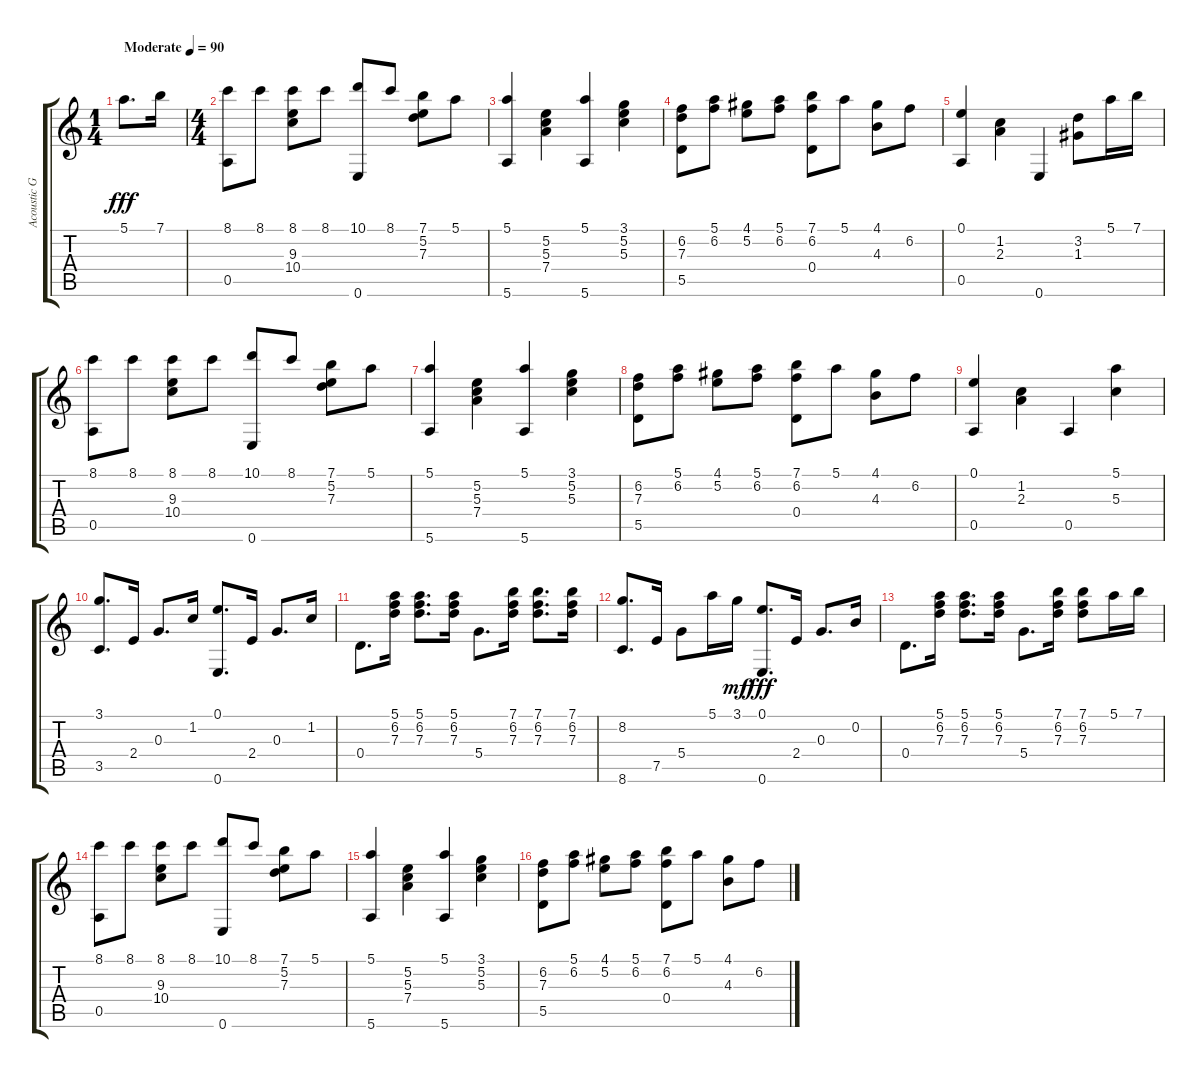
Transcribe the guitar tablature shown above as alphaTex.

\track ("Acoustic Guitar" "Acoustic G") {instrument acousticguitarnylon}
\staff {score tabs}
\tuning (E4 B3 G3 D3 A2 E2) {hide}
\ts (1 4)
\tempo (90 "Moderate")
\clef g2
\ks c
5.1.8{d dy fff instrument acousticguitarnylon} 7.1.16 |
\ts (4 4)
(8.1 0.5).8 8.1.8 (8.1 9.3 10.4).8 8.1.8 (10.1 0.6).8 8.1.8 (7.1 5.2 7.3).8 5.1.8 |
(5.1 5.6).4 (5.2 5.3 7.4).4 (5.1 5.6).4 (3.1 5.2 5.3).4 |
(6.2 7.3 5.5).8 (5.1 6.2).8 (4.1 5.2).8 (5.1 6.2).8 (7.1 6.2 0.4).8 5.1.8 (4.1 4.3).8 6.2.8 |
(0.1 0.5).4 (1.2 2.3).4 0.6.4 (3.2 1.3).8 5.1.16 7.1.16 |
(8.1 0.5).8 8.1.8 (8.1 9.3 10.4).8 8.1.8 (10.1 0.6).8 8.1.8 (7.1 5.2 7.3).8 5.1.8 |
(5.1 5.6).4 (5.2 5.3 7.4).4 (5.1 5.6).4 (3.1 5.2 5.3).4 |
(6.2 7.3 5.5).8 (5.1 6.2).8 (4.1 5.2).8 (5.1 6.2).8 (7.1 6.2 0.4).8 5.1.8 (4.1 4.3).8 6.2.8 |
(0.1 0.5).4 (1.2 2.3).4 0.5.4 (5.1 5.3).4 |
(3.1 3.5).8{d} 2.4.16 0.3.8{d} 1.2.16 (0.1 0.6).8{d} 2.4.16 0.3.8{d} 1.2.16 |
0.4.8{d} (5.1 6.2 7.3).16 (5.1 6.2 7.3).8{d} (5.1 6.2 7.3).16 5.4.8{d} (7.1 6.2 7.3).16 (7.1 6.2 7.3).8{d} (7.1 6.2 7.3).16 |
(8.2 8.6).8{d} 7.5.16 5.4.8 5.1.16 3.1.16{dy mf} (0.1 0.6).8{d dy fff} 2.4.16 0.3.8{d} 0.2.16 |
0.4.8{d} (5.1 6.2 7.3).16 (5.1 6.2 7.3).8{d} (5.1 6.2 7.3).16 5.4.8{d} (7.1 6.2 7.3).16 (7.1 6.2 7.3).8 5.1.16 7.1.16 |
(8.1 0.5).8 8.1.8 (8.1 9.3 10.4).8 8.1.8 (10.1 0.6).8 8.1.8 (7.1 5.2 7.3).8 5.1.8 |
(5.1 5.6).4 (5.2 5.3 7.4).4 (5.1 5.6).4 (3.1 5.2 5.3).4 |
(6.2 7.3 5.5).8 (5.1 6.2).8 (4.1 5.2).8 (5.1 6.2).8 (7.1 6.2 0.4).8 5.1.8 (4.1 4.3).8 6.2.8
